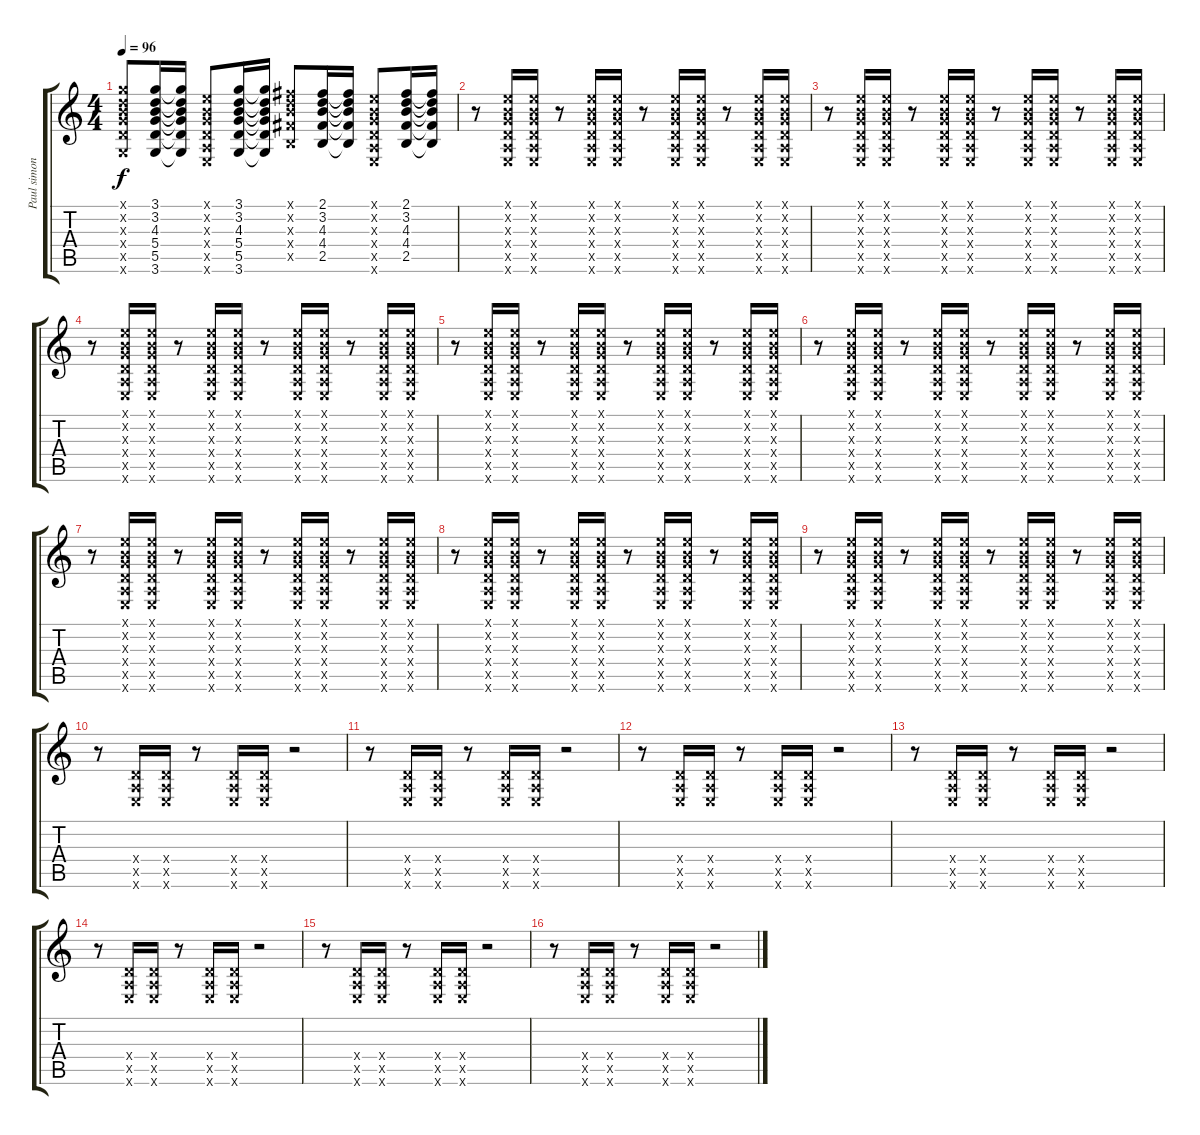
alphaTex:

\track ("Paul simonon (rythmic guitar)" "Paul simon") {instrument distortionguitar}
\staff {score tabs}
\tuning (E4 B3 G3 D3 A2 E2) {hide}
\ts (4 4)
\tempo 96
\clef g2
\ks c
(3.1{x} 3.2{x} 4.3{x} 5.4{x} 5.5{x} 3.6{x}).8{dy f} (3.1 3.2 4.3 5.4 5.5 3.6).16 (3.1{t} 3.2{t} 4.3{t} 5.4{t} 5.5{t} 3.6{t}).16 (0.1{x} 0.2{x} 0.3{x} 0.4{x} 0.5{x} 0.6{x}).8 (3.1 3.2 4.3 5.4 5.5 3.6).16 (3.1{t} 3.2{t} 4.3{t} 5.4{t} 5.5{t} 3.6{t}).16 (2.1{x} 3.2{x} 4.3{x} 4.4{x} 2.5{x}).8 (2.1 3.2 4.3 4.4 2.5).16 (2.1{t} 3.2{t} 4.3{t} 4.4{t} 2.5{t}).16 (0.1{x} 0.2{x} 0.3{x} 0.4{x} 0.5{x} 0.6{x}).8 (2.1 3.2 4.3 4.4 2.5).16 (2.1{t} 3.2{t} 4.3{t} 4.4{t} 2.5{t}).16 |
r.8{volume 15 instrument distortionguitar} (0.1{x} 0.2{x} 0.3{x} 0.4{x} 0.5{x} 0.6{x}).16 (0.1{x} 0.2{x} 0.3{x} 0.4{x} 0.5{x} 0.6{x}).16 r.8 (0.1{x} 0.2{x} 0.3{x} 0.4{x} 0.5{x} 0.6{x}).16 (0.1{x} 0.2{x} 0.3{x} 0.4{x} 0.5{x} 0.6{x}).16 r.8 (0.1{x} 0.2{x} 0.3{x} 0.4{x} 0.5{x} 0.6{x}).16 (0.1{x} 0.2{x} 0.3{x} 0.4{x} 0.5{x} 0.6{x}).16 r.8 (0.1{x} 0.2{x} 0.3{x} 0.4{x} 0.5{x} 0.6{x}).16 (0.1{x} 0.2{x} 0.3{x} 0.4{x} 0.5{x} 0.6{x}).16 |
r.8 (0.1{x} 0.2{x} 0.3{x} 0.4{x} 0.5{x} 0.6{x}).16 (0.1{x} 0.2{x} 0.3{x} 0.4{x} 0.5{x} 0.6{x}).16 r.8 (0.1{x} 0.2{x} 0.3{x} 0.4{x} 0.5{x} 0.6{x}).16 (0.1{x} 0.2{x} 0.3{x} 0.4{x} 0.5{x} 0.6{x}).16 r.8 (0.1{x} 0.2{x} 0.3{x} 0.4{x} 0.5{x} 0.6{x}).16 (0.1{x} 0.2{x} 0.3{x} 0.4{x} 0.5{x} 0.6{x}).16 r.8 (0.1{x} 0.2{x} 0.3{x} 0.4{x} 0.5{x} 0.6{x}).16 (0.1{x} 0.2{x} 0.3{x} 0.4{x} 0.5{x} 0.6{x}).16 |
r.8 (0.1{x} 0.2{x} 0.3{x} 0.4{x} 0.5{x} 0.6{x}).16 (0.1{x} 0.2{x} 0.3{x} 0.4{x} 0.5{x} 0.6{x}).16 r.8 (0.1{x} 0.2{x} 0.3{x} 0.4{x} 0.5{x} 0.6{x}).16 (0.1{x} 0.2{x} 0.3{x} 0.4{x} 0.5{x} 0.6{x}).16 r.8 (0.1{x} 0.2{x} 0.3{x} 0.4{x} 0.5{x} 0.6{x}).16 (0.1{x} 0.2{x} 0.3{x} 0.4{x} 0.5{x} 0.6{x}).16 r.8 (0.1{x} 0.2{x} 0.3{x} 0.4{x} 0.5{x} 0.6{x}).16 (0.1{x} 0.2{x} 0.3{x} 0.4{x} 0.5{x} 0.6{x}).16 |
r.8 (0.1{x} 0.2{x} 0.3{x} 0.4{x} 0.5{x} 0.6{x}).16 (0.1{x} 0.2{x} 0.3{x} 0.4{x} 0.5{x} 0.6{x}).16 r.8 (0.1{x} 0.2{x} 0.3{x} 0.4{x} 0.5{x} 0.6{x}).16 (0.1{x} 0.2{x} 0.3{x} 0.4{x} 0.5{x} 0.6{x}).16 r.8 (0.1{x} 0.2{x} 0.3{x} 0.4{x} 0.5{x} 0.6{x}).16 (0.1{x} 0.2{x} 0.3{x} 0.4{x} 0.5{x} 0.6{x}).16 r.8 (0.1{x} 0.2{x} 0.3{x} 0.4{x} 0.5{x} 0.6{x}).16 (0.1{x} 0.2{x} 0.3{x} 0.4{x} 0.5{x} 0.6{x}).16 |
r.8 (0.1{x} 0.2{x} 0.3{x} 0.4{x} 0.5{x} 0.6{x}).16 (0.1{x} 0.2{x} 0.3{x} 0.4{x} 0.5{x} 0.6{x}).16 r.8 (0.1{x} 0.2{x} 0.3{x} 0.4{x} 0.5{x} 0.6{x}).16 (0.1{x} 0.2{x} 0.3{x} 0.4{x} 0.5{x} 0.6{x}).16 r.8 (0.1{x} 0.2{x} 0.3{x} 0.4{x} 0.5{x} 0.6{x}).16 (0.1{x} 0.2{x} 0.3{x} 0.4{x} 0.5{x} 0.6{x}).16 r.8 (0.1{x} 0.2{x} 0.3{x} 0.4{x} 0.5{x} 0.6{x}).16 (0.1{x} 0.2{x} 0.3{x} 0.4{x} 0.5{x} 0.6{x}).16 |
r.8 (0.1{x} 0.2{x} 0.3{x} 0.4{x} 0.5{x} 0.6{x}).16 (0.1{x} 0.2{x} 0.3{x} 0.4{x} 0.5{x} 0.6{x}).16 r.8 (0.1{x} 0.2{x} 0.3{x} 0.4{x} 0.5{x} 0.6{x}).16 (0.1{x} 0.2{x} 0.3{x} 0.4{x} 0.5{x} 0.6{x}).16 r.8 (0.1{x} 0.2{x} 0.3{x} 0.4{x} 0.5{x} 0.6{x}).16 (0.1{x} 0.2{x} 0.3{x} 0.4{x} 0.5{x} 0.6{x}).16 r.8 (0.1{x} 0.2{x} 0.3{x} 0.4{x} 0.5{x} 0.6{x}).16 (0.1{x} 0.2{x} 0.3{x} 0.4{x} 0.5{x} 0.6{x}).16 |
r.8 (0.1{x} 0.2{x} 0.3{x} 0.4{x} 0.5{x} 0.6{x}).16 (0.1{x} 0.2{x} 0.3{x} 0.4{x} 0.5{x} 0.6{x}).16 r.8 (0.1{x} 0.2{x} 0.3{x} 0.4{x} 0.5{x} 0.6{x}).16 (0.1{x} 0.2{x} 0.3{x} 0.4{x} 0.5{x} 0.6{x}).16 r.8 (0.1{x} 0.2{x} 0.3{x} 0.4{x} 0.5{x} 0.6{x}).16 (0.1{x} 0.2{x} 0.3{x} 0.4{x} 0.5{x} 0.6{x}).16 r.8 (0.1{x} 0.2{x} 0.3{x} 0.4{x} 0.5{x} 0.6{x}).16 (0.1{x} 0.2{x} 0.3{x} 0.4{x} 0.5{x} 0.6{x}).16 |
r.8 (0.1{x} 0.2{x} 0.3{x} 0.4{x} 0.5{x} 0.6{x}).16 (0.1{x} 0.2{x} 0.3{x} 0.4{x} 0.5{x} 0.6{x}).16 r.8 (0.1{x} 0.2{x} 0.3{x} 0.4{x} 0.5{x} 0.6{x}).16 (0.1{x} 0.2{x} 0.3{x} 0.4{x} 0.5{x} 0.6{x}).16 r.8 (0.1{x} 0.2{x} 0.3{x} 0.4{x} 0.5{x} 0.6{x}).16 (0.1{x} 0.2{x} 0.3{x} 0.4{x} 0.5{x} 0.6{x}).16 r.8 (0.1{x} 0.2{x} 0.3{x} 0.4{x} 0.5{x} 0.6{x}).16 (0.1{x} 0.2{x} 0.3{x} 0.4{x} 0.5{x} 0.6{x}).16 |
r.8 (0.4{x} 0.5{x} 0.6{x}).16 (0.4{x} 0.5{x} 0.6{x}).16 r.8 (0.4{x} 0.5{x} 0.6{x}).16 (0.4{x} 0.5{x} 0.6{x}).16 r.2 |
r.8 (0.4{x} 0.5{x} 0.6{x}).16 (0.4{x} 0.5{x} 0.6{x}).16 r.8 (0.4{x} 0.5{x} 0.6{x}).16 (0.4{x} 0.5{x} 0.6{x}).16 r.2 |
r.8 (0.4{x} 0.5{x} 0.6{x}).16 (0.4{x} 0.5{x} 0.6{x}).16 r.8 (0.4{x} 0.5{x} 0.6{x}).16 (0.4{x} 0.5{x} 0.6{x}).16 r.2 |
r.8 (0.4{x} 0.5{x} 0.6{x}).16 (0.4{x} 0.5{x} 0.6{x}).16 r.8 (0.4{x} 0.5{x} 0.6{x}).16 (0.4{x} 0.5{x} 0.6{x}).16 r.2 |
r.8 (0.4{x} 0.5{x} 0.6{x}).16 (0.4{x} 0.5{x} 0.6{x}).16 r.8 (0.4{x} 0.5{x} 0.6{x}).16 (0.4{x} 0.5{x} 0.6{x}).16 r.2 |
r.8 (0.4{x} 0.5{x} 0.6{x}).16 (0.4{x} 0.5{x} 0.6{x}).16 r.8 (0.4{x} 0.5{x} 0.6{x}).16 (0.4{x} 0.5{x} 0.6{x}).16 r.2 |
r.8 (0.4{x} 0.5{x} 0.6{x}).16 (0.4{x} 0.5{x} 0.6{x}).16 r.8 (0.4{x} 0.5{x} 0.6{x}).16 (0.4{x} 0.5{x} 0.6{x}).16 r.2
